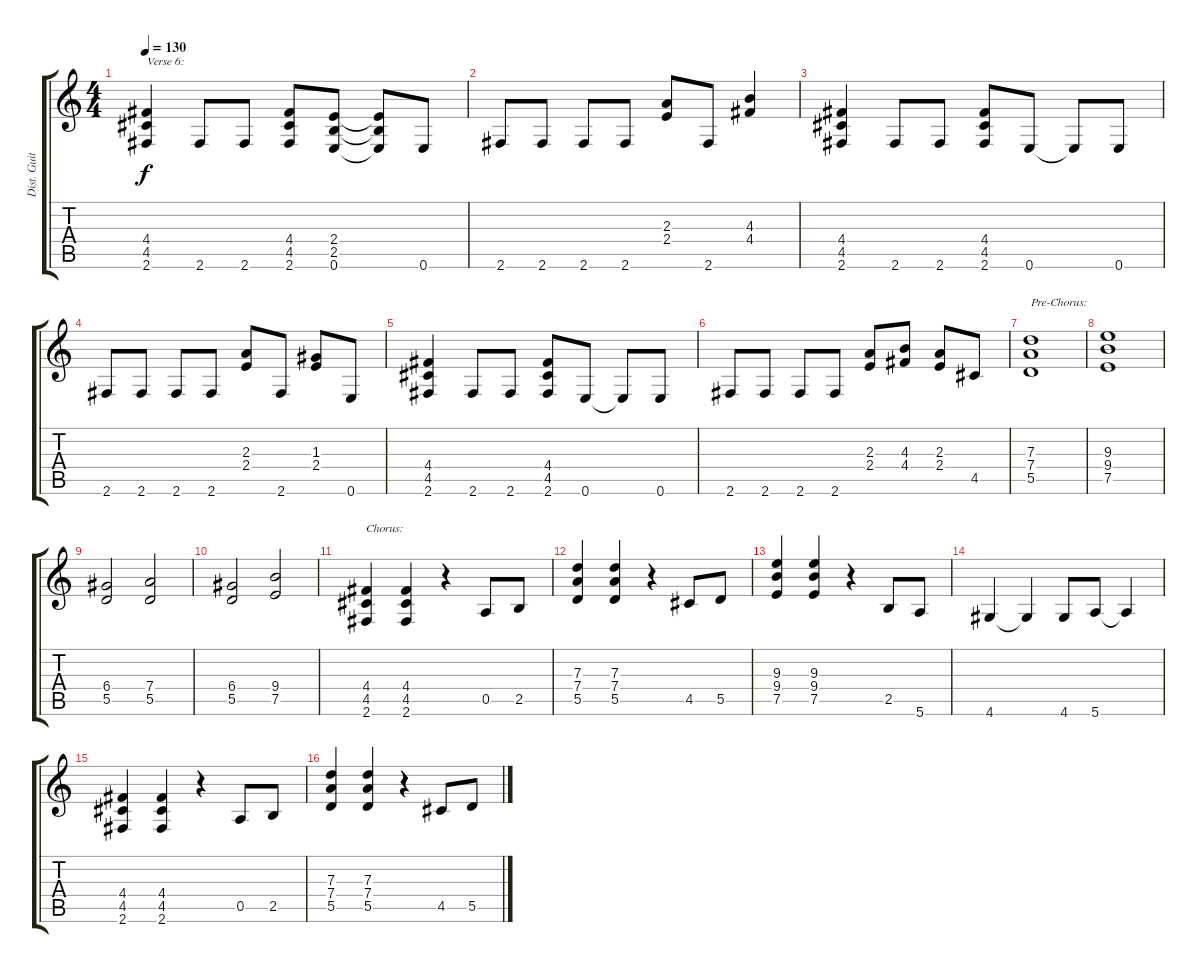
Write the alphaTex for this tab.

\track ("Dist. Guitar 2" "Dist. Guit") {instrument overdrivenguitar}
\staff {score tabs}
\tuning (E4 B3 G3 D3 A2 E2) {hide}
\ts (4 4)
\tempo 130
\clef g2
\ks c
(4.4 4.5 2.6).4{txt "Verse 6:" dy f} 2.6.8 2.6.8 (4.4 4.5 2.6).8 (2.4 2.5 0.6).8 (2.4{t} 2.5{t} 0.6{t}).8 0.6.8 |
2.6.8 2.6.8 2.6.8 2.6.8 (2.3 2.4).8 2.6.8 (4.3 4.4).4 |
(4.4 4.5 2.6).4 2.6.8 2.6.8 (4.4 4.5 2.6).8 0.6.8 0.6{t}.8 0.6.8 |
2.6.8 2.6.8 2.6.8 2.6.8 (2.3 2.4).8 2.6.8 (1.3 2.4).8 0.6.8 |
(4.4 4.5 2.6).4 2.6.8 2.6.8 (4.4 4.5 2.6).8 0.6.8 0.6{t}.8 0.6.8 |
2.6.8 2.6.8 2.6.8 2.6.8 (2.3 2.4).8 (4.3 4.4).8 (2.3 2.4).8 4.5.8 |
(7.3 7.4 5.5).1{txt "Pre-Chorus:"} |
(9.3 9.4 7.5).1 |
(6.4 5.5).2 (7.4 5.5).2 |
(6.4 5.5).2 (9.4 7.5).2 |
(4.4 4.5 2.6).4{txt "Chorus:"} (4.4 4.5 2.6).4 r.4 0.5.8 2.5.8 |
(7.3 7.4 5.5).4 (7.3 7.4 5.5).4 r.4 4.5.8 5.5.8 |
(9.3 9.4 7.5).4 (9.3 9.4 7.5).4 r.4 2.5.8 5.6.8 |
4.6.4 4.6{t}.4 4.6.8 5.6.8 5.6{t}.4 |
(4.4 4.5 2.6).4 (4.4 4.5 2.6).4 r.4 0.5.8 2.5.8 |
(7.3 7.4 5.5).4 (7.3 7.4 5.5).4 r.4 4.5.8 5.5.8
